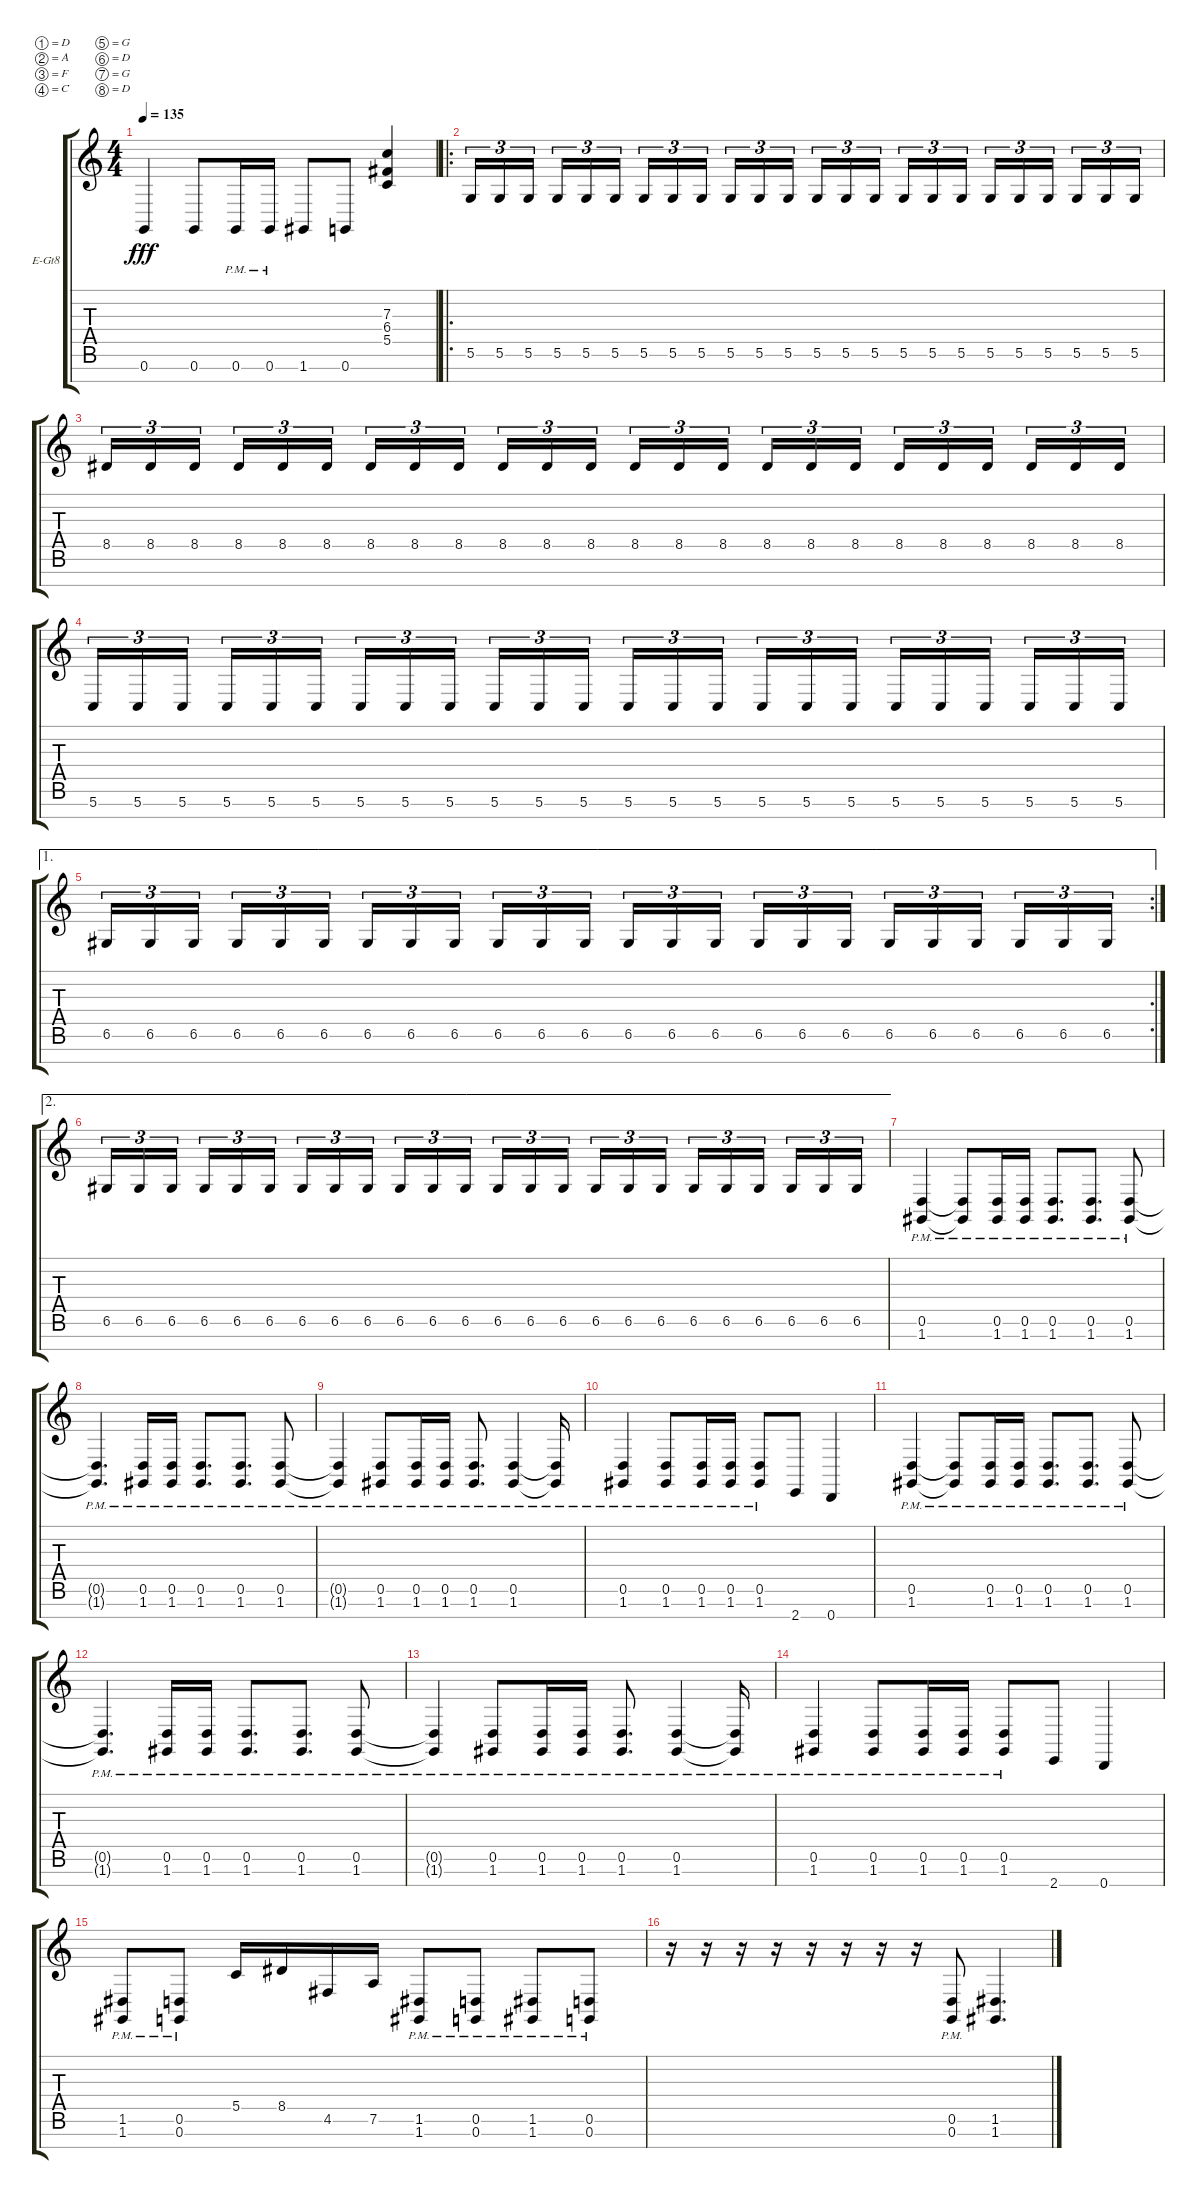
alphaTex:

\bracketExtendMode groupsimilarinstruments
\firstSystemTrackNameOrientation horizontal
\otherSystemsTrackNameOrientation horizontal
\track ("Sam" "E-Gt8") {instrument overdrivenguitar}
\staff {score tabs}
\tuning (D4 A3 F3 C3 G2 D2 G1 D1)
\ts (4 4)
\tempo 135
\clef g2
\ks c
0.7.4{dy fff} 0.7.8 0.7{pm}.16 0.7{pm}.16 1.7.8 0.7.8 (5.5 6.4 7.3).4 |
\ro
5.6.16{tu (3 2)} 5.6.16{tu (3 2)} 5.6.16{tu (3 2)} 5.6.16{tu (3 2)} 5.6.16{tu (3 2)} 5.6.16{tu (3 2)} 5.6.16{tu (3 2)} 5.6.16{tu (3 2)} 5.6.16{tu (3 2)} 5.6.16{tu (3 2)} 5.6.16{tu (3 2)} 5.6.16{tu (3 2)} 5.6.16{tu (3 2)} 5.6.16{tu (3 2)} 5.6.16{tu (3 2)} 5.6.16{tu (3 2)} 5.6.16{tu (3 2)} 5.6.16{tu (3 2)} 5.6.16{tu (3 2)} 5.6.16{tu (3 2)} 5.6.16{tu (3 2)} 5.6.16{tu (3 2)} 5.6.16{tu (3 2)} 5.6.16{tu (3 2)} |
8.5.16{tu (3 2)} 8.5.16{tu (3 2)} 8.5.16{tu (3 2)} 8.5.16{tu (3 2)} 8.5.16{tu (3 2)} 8.5.16{tu (3 2)} 8.5.16{tu (3 2)} 8.5.16{tu (3 2)} 8.5.16{tu (3 2)} 8.5.16{tu (3 2)} 8.5.16{tu (3 2)} 8.5.16{tu (3 2)} 8.5.16{tu (3 2)} 8.5.16{tu (3 2)} 8.5.16{tu (3 2)} 8.5.16{tu (3 2)} 8.5.16{tu (3 2)} 8.5.16{tu (3 2)} 8.5.16{tu (3 2)} 8.5.16{tu (3 2)} 8.5.16{tu (3 2)} 8.5.16{tu (3 2)} 8.5.16{tu (3 2)} 8.5.16{tu (3 2)} |
5.7.16{tu (3 2)} 5.7.16{tu (3 2)} 5.7.16{tu (3 2)} 5.7.16{tu (3 2)} 5.7.16{tu (3 2)} 5.7.16{tu (3 2)} 5.7.16{tu (3 2)} 5.7.16{tu (3 2)} 5.7.16{tu (3 2)} 5.7.16{tu (3 2)} 5.7.16{tu (3 2)} 5.7.16{tu (3 2)} 5.7.16{tu (3 2)} 5.7.16{tu (3 2)} 5.7.16{tu (3 2)} 5.7.16{tu (3 2)} 5.7.16{tu (3 2)} 5.7.16{tu (3 2)} 5.7.16{tu (3 2)} 5.7.16{tu (3 2)} 5.7.16{tu (3 2)} 5.7.16{tu (3 2)} 5.7.16{tu (3 2)} 5.7.16{tu (3 2)} |
\ae 1
\rc 2
6.6.16{tu (3 2)} 6.6.16{tu (3 2)} 6.6.16{tu (3 2)} 6.6.16{tu (3 2)} 6.6.16{tu (3 2)} 6.6.16{tu (3 2)} 6.6.16{tu (3 2)} 6.6.16{tu (3 2)} 6.6.16{tu (3 2)} 6.6.16{tu (3 2)} 6.6.16{tu (3 2)} 6.6.16{tu (3 2)} 6.6.16{tu (3 2)} 6.6.16{tu (3 2)} 6.6.16{tu (3 2)} 6.6.16{tu (3 2)} 6.6.16{tu (3 2)} 6.6.16{tu (3 2)} 6.6.16{tu (3 2)} 6.6.16{tu (3 2)} 6.6.16{tu (3 2)} 6.6.16{tu (3 2)} 6.6.16{tu (3 2)} 6.6.16{tu (3 2)} |
\ae 2
6.6.16{tu (3 2)} 6.6.16{tu (3 2)} 6.6.16{tu (3 2)} 6.6.16{tu (3 2)} 6.6.16{tu (3 2)} 6.6.16{tu (3 2)} 6.6.16{tu (3 2)} 6.6.16{tu (3 2)} 6.6.16{tu (3 2)} 6.6.16{tu (3 2)} 6.6.16{tu (3 2)} 6.6.16{tu (3 2)} 6.6.16{tu (3 2)} 6.6.16{tu (3 2)} 6.6.16{tu (3 2)} 6.6.16{tu (3 2)} 6.6.16{tu (3 2)} 6.6.16{tu (3 2)} 6.6.16{tu (3 2)} 6.6.16{tu (3 2)} 6.6.16{tu (3 2)} 6.6.16{tu (3 2)} 6.6.16{tu (3 2)} 6.6.16{tu (3 2)} |
(1.7{pm} 0.6{pm}).4 (1.7{pm t} 0.6{pm t}).8 (1.7{pm} 0.6{pm}).16 (1.7{pm} 0.6{pm}).16 (1.7{pm} 0.6{pm}).8{d} (1.7{pm} 0.6{pm}).8{d} (1.7{pm} 0.6{pm}).8 |
(1.7{pm t} 0.6{pm t}).4{d} (1.7{pm} 0.6{pm}).16 (1.7{pm} 0.6{pm}).16 (1.7{pm} 0.6{pm}).8{d} (1.7{pm} 0.6{pm}).8{d} (1.7{pm} 0.6{pm}).8 |
(1.7{pm t} 0.6{pm t}).4 (1.7{pm} 0.6{pm}).8 (1.7{pm} 0.6{pm}).16 (1.7{pm} 0.6{pm}).16 (1.7{pm} 0.6{pm}).8{d} (1.7{pm} 0.6{pm}).4 (1.7{pm t} 0.6{pm t}).16 |
(1.7{pm} 0.6{pm}).4 (1.7{pm} 0.6{pm}).8 (1.7{pm} 0.6{pm}).16 (1.7{pm} 0.6{pm}).16 (1.7{pm} 0.6{pm}).8 2.8.8 0.8.4 |
(1.7{pm} 0.6{pm}).4 (1.7{pm t} 0.6{pm t}).8 (1.7{pm} 0.6{pm}).16 (1.7{pm} 0.6{pm}).16 (1.7{pm} 0.6{pm}).8{d} (1.7{pm} 0.6{pm}).8{d} (1.7{pm} 0.6{pm}).8 |
(1.7{pm t} 0.6{pm t}).4{d} (1.7{pm} 0.6{pm}).16 (1.7{pm} 0.6{pm}).16 (1.7{pm} 0.6{pm}).8{d} (1.7{pm} 0.6{pm}).8{d} (1.7{pm} 0.6{pm}).8 |
(1.7{pm t} 0.6{pm t}).4 (1.7{pm} 0.6{pm}).8 (1.7{pm} 0.6{pm}).16 (1.7{pm} 0.6{pm}).16 (1.7{pm} 0.6{pm}).8{d} (1.7{pm} 0.6{pm}).4 (1.7{pm t} 0.6{pm t}).16 |
(1.7{pm} 0.6{pm}).4 (1.7{pm} 0.6{pm}).8 (1.7{pm} 0.6{pm}).16 (1.7{pm} 0.6{pm}).16 (1.7{pm} 0.6{pm}).8 2.8.8 0.8.4 |
(1.7{pm} 1.6{pm}).8 (0.7{pm} 0.6{pm}).8 5.5.16 8.5.16 4.6.16 7.6.16 (1.7{pm} 1.6{pm}).8 (0.7{pm} 0.6{pm}).8 (1.7{pm} 1.6{pm}).8 (0.7{pm} 0.6{pm}).8 |
r.16 r.16 r.16 r.16 r.16 r.16 r.16 r.16 (0.7{pm} 0.6{pm}).8 (1.7 1.6).4{d}
